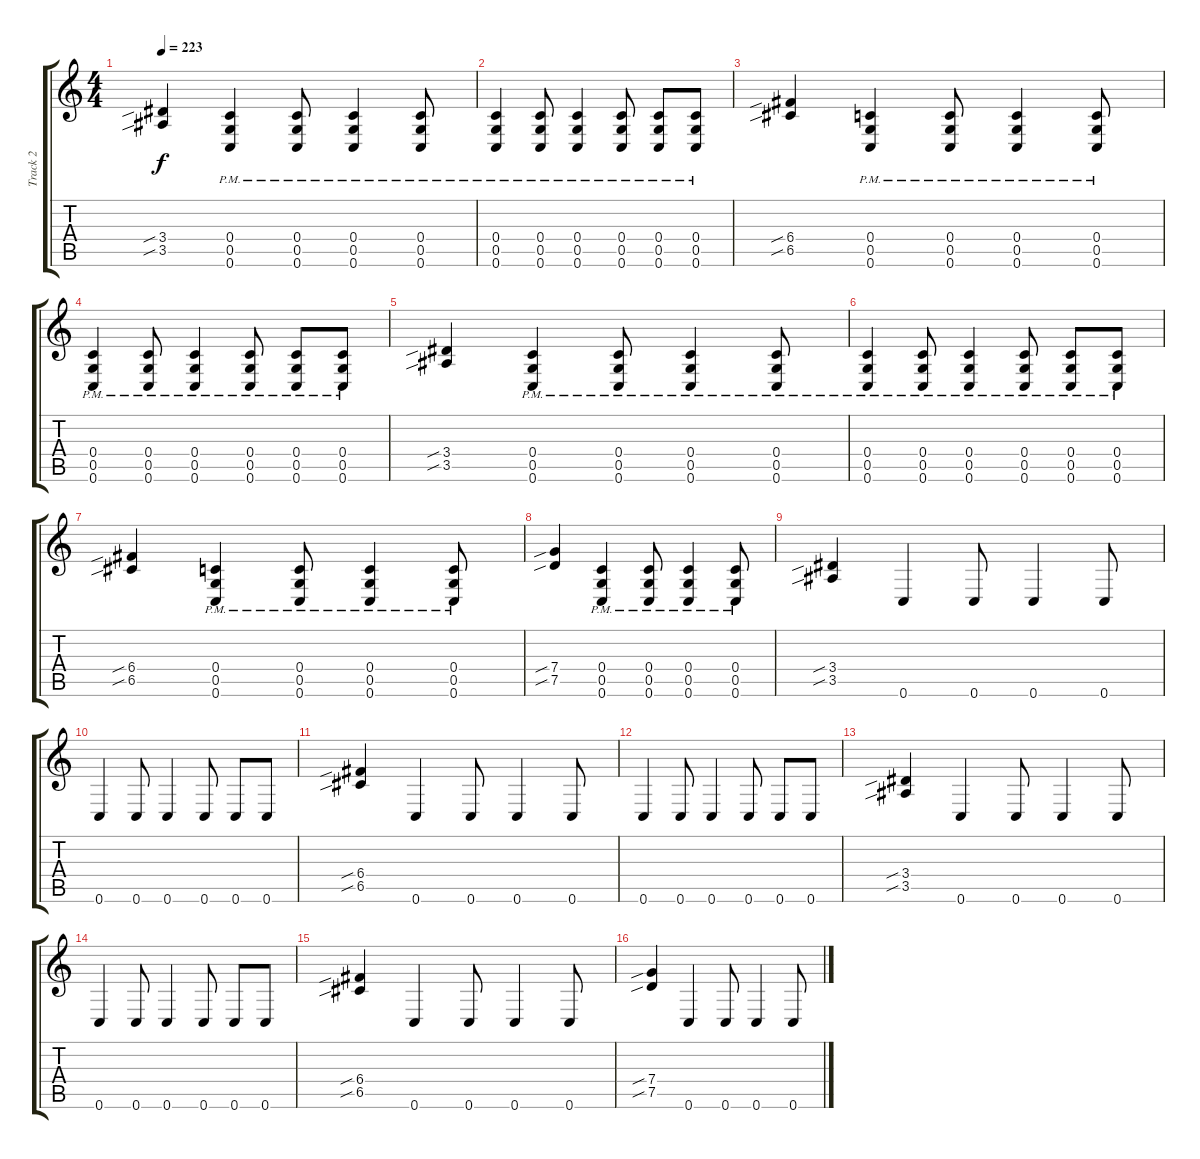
\track ("Track 2" "Track 2") {instrument distortionguitar}
\staff {score tabs}
\tuning (D4 A3 F3 C3 G2 C2) {hide}
\ts (4 4)
\tempo 223
\clef g2
\ks c
(3.4{sib} 3.5{sib}).4{dy f} (0.4{pm} 0.5{pm} 0.6{pm}).4 (0.4{pm} 0.5{pm} 0.6{pm}).8 (0.4{pm} 0.5{pm} 0.6{pm}).4 (0.4{pm} 0.5{pm} 0.6{pm}).8 |
(0.4{pm} 0.5{pm} 0.6{pm}).4 (0.4{pm} 0.5{pm} 0.6{pm}).8 (0.4{pm} 0.5{pm} 0.6{pm}).4 (0.4{pm} 0.5{pm} 0.6{pm}).8 (0.4{pm} 0.5{pm} 0.6{pm}).8 (0.4{pm} 0.5{pm} 0.6{pm}).8 |
(6.4{sib} 6.5{sib}).4 (0.4{pm} 0.5{pm} 0.6{pm}).4 (0.4{pm} 0.5{pm} 0.6{pm}).8 (0.4{pm} 0.5{pm} 0.6{pm}).4 (0.4{pm} 0.5{pm} 0.6{pm}).8 |
(0.4{pm} 0.5{pm} 0.6{pm}).4 (0.4{pm} 0.5{pm} 0.6{pm}).8 (0.4{pm} 0.5{pm} 0.6{pm}).4 (0.4{pm} 0.5{pm} 0.6{pm}).8 (0.4{pm} 0.5{pm} 0.6{pm}).8 (0.4{pm} 0.5{pm} 0.6{pm}).8 |
(3.4{sib} 3.5{sib}).4 (0.4{pm} 0.5{pm} 0.6{pm}).4 (0.4{pm} 0.5{pm} 0.6{pm}).8 (0.4{pm} 0.5{pm} 0.6{pm}).4 (0.4{pm} 0.5{pm} 0.6{pm}).8 |
(0.4{pm} 0.5{pm} 0.6{pm}).4 (0.4{pm} 0.5{pm} 0.6{pm}).8 (0.4{pm} 0.5{pm} 0.6{pm}).4 (0.4{pm} 0.5{pm} 0.6{pm}).8 (0.4{pm} 0.5{pm} 0.6{pm}).8 (0.4{pm} 0.5{pm} 0.6{pm}).8 |
(6.4{sib} 6.5{sib}).4 (0.4{pm} 0.5{pm} 0.6{pm}).4 (0.4{pm} 0.5{pm} 0.6{pm}).8 (0.4{pm} 0.5{pm} 0.6{pm}).4 (0.4{pm} 0.5{pm} 0.6{pm}).8 |
(7.4{sib} 7.5{sib}).4 (0.4{pm} 0.5{pm} 0.6{pm}).4 (0.4{pm} 0.5{pm} 0.6{pm}).8 (0.4{pm} 0.5{pm} 0.6{pm}).4 (0.4{pm} 0.5{pm} 0.6{pm}).8 |
(3.4{sib} 3.5{sib}).4 0.6.4 0.6.8 0.6.4 0.6.8 |
0.6.4 0.6.8 0.6.4 0.6.8 0.6.8 0.6.8 |
(6.4{sib} 6.5{sib}).4 0.6.4 0.6.8 0.6.4 0.6.8 |
0.6.4 0.6.8 0.6.4 0.6.8 0.6.8 0.6.8 |
(3.4{sib} 3.5{sib}).4 0.6.4 0.6.8 0.6.4 0.6.8 |
0.6.4 0.6.8 0.6.4 0.6.8 0.6.8 0.6.8 |
(6.4{sib} 6.5{sib}).4 0.6.4 0.6.8 0.6.4 0.6.8 |
(7.4{sib} 7.5{sib}).4 0.6.4 0.6.8 0.6.4 0.6.8
